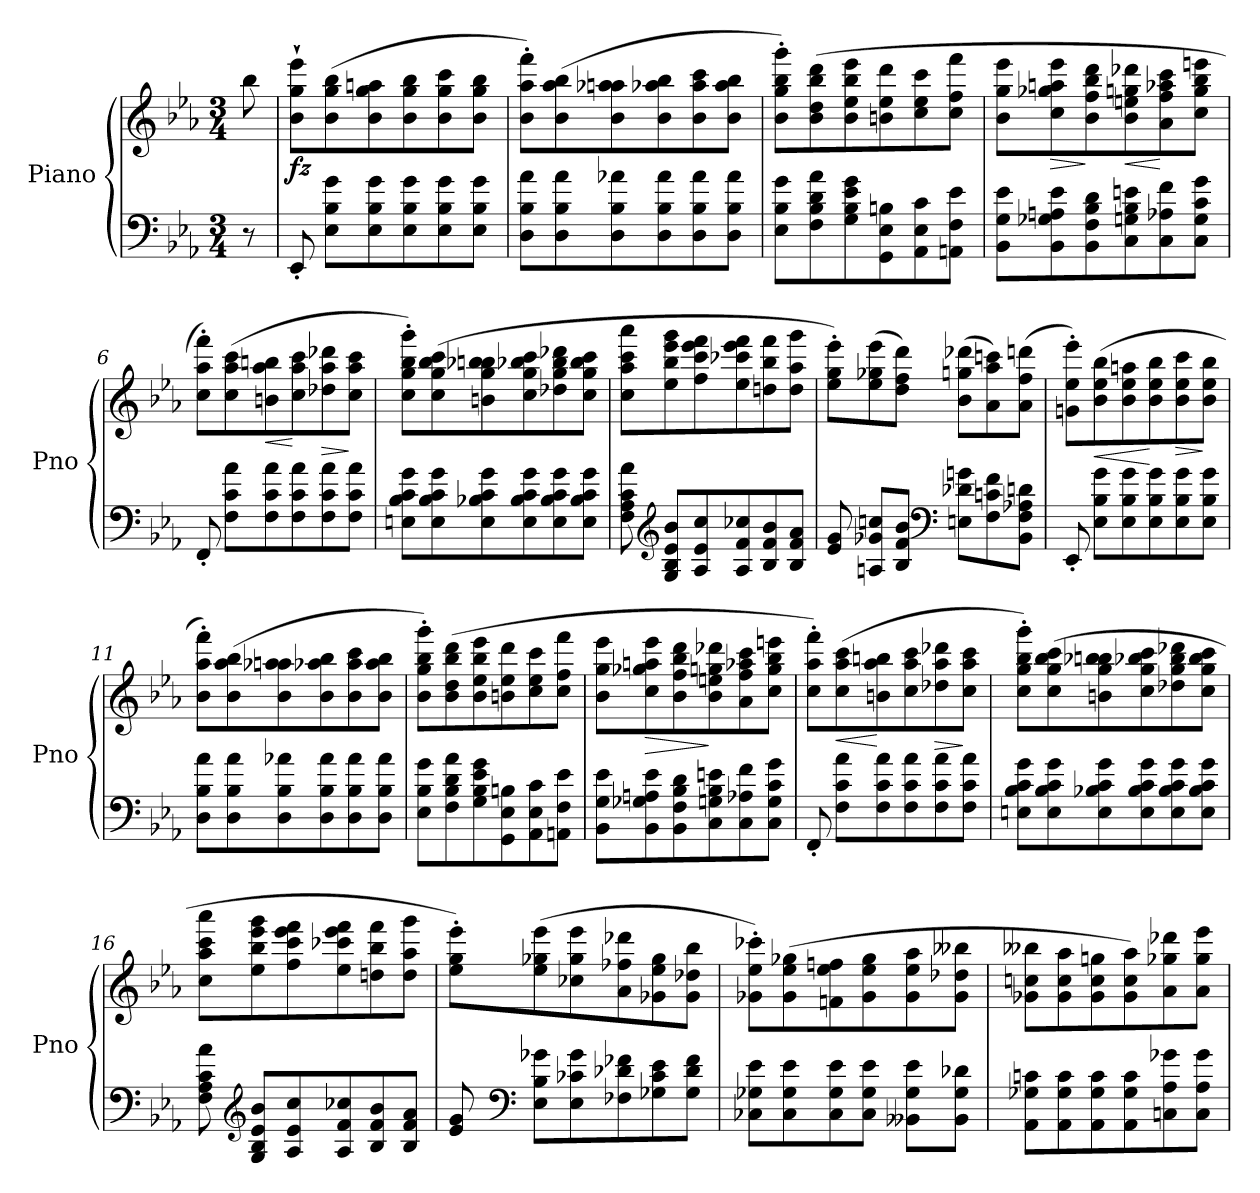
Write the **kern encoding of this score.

**kern	**kern	**dynam
*part1	*part1	*part1
*staff2	*staff1	*staff1/2
*I"Piano	*	*
*I'Pno	*	*
*clefF4	*clefG2	*
*k[b-e-a-]	*k[b-e-a-]	*
*E-:	*E-:	*
*M3/4	*M3/4	*
*MM76	*MM76	*
=1	=1	=1
8r	8bb-\	.
=2	=2	=2
!	!	!LO:DY:b
8EE-'/	8b-\` 8gg\` 8eee-\`L	fz
8E-\ 8B-\ 8g\L	(>8b-\ 8gg\ 8bb-\	.
8E-\ 8B-\ 8g\	8b-\ 8gg\ 8aan\	.
8E-\ 8B-\ 8g\	8b-\ 8gg\ 8bb-\	.
8E-\ 8B-\ 8g\	8b-\ 8gg\ 8ccc\	.
8E-\ 8B-\ 8g\J	8b-\ 8gg\ 8bb-\J	.
=3	=3	=3
8D\ 8B-\ 8a-i\L	8b-\' 8aa-i\' 8fff\'L)	.
8D\ 8B-\ 8a-\	(>8b-\ 8aa-\ 8bb-\	.
8D\ 8B-\ 8a-X\	8b-\ 8aa-X\ 8aan\	.
8D\ 8B-\ 8a-\	8b-\ 8aa-X\ 8bb-\	.
8D\ 8B-\ 8a-\	8b-\ 8aa-\ 8ccc\	.
8D\ 8B-\ 8a-\J	8b-\ 8aa-\ 8bb-\J	.
=4	=4	=4
8E-\ 8B-\ 8g\L	8b-\' 8gg\' 8bb-\' 8ggg\'L)	.
8F\ 8B-\ 8d\ 8a-\	(>8b-\ 8dd\ 8bb-\ 8ddd\	.
8G\ 8B-\ 8e-\ 8g\	8b-\ 8ee-\ 8bb-\ 8eee-\	.
8GG\ 8E-\ 8Bn\	8bn\ 8ee-\ 8ddd\	.
8AA-\ 8E-\ 8c\	8cc\ 8ee-\ 8ccc\	.
8AAn\ 8F\ 8e-\J	8cc\ 8ff\ 8fff\J	.
!!LO:LB:g=z
=5	=5	=5
8BB-i\ 8G\ 8e-\L	8b-i\ 8gg\ 8eee-\L	.
!	!	!LO:HP:b
8BB-\ 8G-X\ 8An\ 8e-\	8cc\ 8gg-X\ 8aan\ 8eee-\	>
8BB-\ 8F\ 8B-i\ 8d\	8b-\ 8ff\ 8bb-i\ 8ddd\	]
!	!	!LO:HP:b
8C\ 8Gn\ 8B-\ 8en\	8b-\ 8een\ 8ggn\ 8ddd-X\	<
8C\ 8A-X\ 8f\	8a-i\ 8ff\ 8aa-X\ 8ccc\	[
8C\ 8G\ 8c\ 8g\J	8cc\ 8gg\ 8bb-\ 8eeen\J	.
=6	=6	=6
8FF'/	8cc\' 8aa-\' 8fff\'L)	.
8F\ 8c\ 8a-\L	(>8cc\ 8aa-\ 8ccc\	.
!	!	!LO:HP:b
8F\ 8c\ 8a-\	8bn\ 8aa-\ 8bbn\	<
8F\ 8c\ 8a-\	8cc\ 8aa-\ 8ccc\	[
!	!	!LO:HP:b
8F\ 8c\ 8a-\	8dd-X\ 8aa-\ 8ddd-X\	>
8F\ 8c\ 8a-\J	8cc\ 8aa-\ 8ccc\J	]
=7	=7	=7
8En\ 8B-i\ 8c\ 8g\L	8cc\' 8gg\' 8bb-i\' 8ggg\'L)	.
8E\ 8B-\ 8c\ 8g\	(>8cc\ 8gg\ 8bb-\ 8ccc\	.
8E\ 8B-X\ 8c\ 8g\	8bn\ 8gg\ 8bb-X\ 8bbn\	.
8E\ 8B-\ 8c\ 8g\	8cc\ 8gg\ 8bb-X\ 8ccc\	.
8E\ 8B-\ 8c\ 8g\	8dd-X\ 8gg\ 8bb-\ 8ddd-X\	.
8E\ 8B-\ 8c\ 8g\J	8cc\ 8gg\ 8bb-\ 8ccc\J	.
!!LO:LB:g=z
=8	=8	=8
8F\ 8A-\ 8c\ 8a-\	8cc\ 8aa-\ 8ccc\ 8aaa-\L	.
*clefG2	*	*
8G/ 8B-i/ 8e-i/ 8b-i/L	8ee-i\ 8bb-\ 8eee-i\ 8ggg\	.
8A-/ 8e-/ 8cc/	8ff\ 8ccc\ 8eee-\ 8fff\	.
8A-/ 8f/ 8cc-X/	8ee-\ 8ccc-X\ 8eee-\ 8fff\	.
8B-/ 8f/ 8b-/	8ddni\ 8bb-\ 8fff\	.
8B-/ 8f/ 8a-/J	8dd\ 8aa-\ 8ggg\J	.
=9	=9	=9
8e-/ 8g/	8ee-\' 8gg\' 8eee-\'L)	.
8An/ 8g-X/ 8ccni/L	(>8ee-\ 8gg-X\ 8eee-\	.
8B-/ 8f/ 8b-/J	8dd\ 8ff\ 8ddd\J)	.
*clefF4	*	*
8En\ 8d-X\ 8gn\L	(>8b-\ 8ggn\ 8ddd-X\L	.
8F\ 8cni\ 8f\	8a-i\ 8aa-i\ 8cccni\)	.
8BB-\ 8F\ 8A-X\ 8dn\J	(>8a-\ 8ff\ 8dddn\J	.
=10	=10	=10
8EE-i'/	8gni\' 8ee-i\' 8eee-i\'L)	.
!	!	!LO:HP:b
8E-i\ 8B-\ 8g\L	(>8b-\ 8ee-\ 8bb-\	<
8E-\ 8B-\ 8g\	8b-\ 8ee-\ 8aan\	.
8E-\ 8B-\ 8g\	8b-\ 8ee-\ 8bb-\	[
!	!	!LO:HP:b
8E-\ 8B-\ 8g\	8b-\ 8ee-\ 8ccc\	>
8E-\ 8B-\ 8g\J	8b-\ 8ee-\ 8bb-\J	]
!!LO:LB:g=z
=11	=11	=11
8D\ 8B-\ 8a-i\L	8b-\' 8aa-i\' 8fff\'L)	.
8D\ 8B-\ 8a-\	(>8b-\ 8aa-\ 8bb-\	.
8D\ 8B-\ 8a-X\	8b-\ 8aa-X\ 8aan\	.
8D\ 8B-\ 8a-\	8b-\ 8aa-X\ 8bb-\	.
8D\ 8B-\ 8a-\	8b-\ 8aa-\ 8ccc\	.
8D\ 8B-\ 8a-\J	8b-\ 8aa-\ 8bb-\J	.
=12	=12	=12
8E-\ 8B-\ 8g\L	8b-\' 8gg\' 8bb-\' 8ggg\'L)	.
8F\ 8B-\ 8d\ 8a-\	(>8b-\ 8dd\ 8bb-\ 8ddd\	.
8G\ 8B-\ 8e-\ 8g\	8b-\ 8ee-\ 8bb-\ 8eee-\	.
8GG\ 8E-\ 8Bn\	8bn\ 8ee-\ 8ddd\	.
8AA-\ 8E-\ 8c\	8cc\ 8ee-\ 8ccc\	.
8AAn\ 8F\ 8e-\J	8cc\ 8ff\ 8fff\J	.
=13	=13	=13
8BB-i\ 8G\ 8e-\L	8b-i\ 8gg\ 8eee-\L	.
!	!	!LO:HP:b
8BB-\ 8G-X\ 8An\ 8e-\	8cc\ 8gg-X\ 8aan\ 8eee-\	>
8BB-\ 8F\ 8B-i\ 8d\	8b-\ 8ff\ 8bb-i\ 8ddd\	.
8C\ 8Gn\ 8B-\ 8en\	8b-\ 8een\ 8ggn\ 8ddd-X\	]
8C\ 8A-X\ 8f\	8a-i\ 8ff\ 8aa-X\ 8ccc\	.
8C\ 8G\ 8c\ 8g\J	8cc\ 8gg\ 8bb-\ 8eeen\J	.
!!LO:LB:g=z
=14	=14	=14
8FF'/	8cc\' 8aa-\' 8fff\'L)	.
!	!	!LO:HP:b
8F\ 8c\ 8a-\L	(>8cc\ 8aa-\ 8ccc\	<
8F\ 8c\ 8a-\	8bn\ 8aa-\ 8bbn\	[
8F\ 8c\ 8a-\	8cc\ 8aa-\ 8ccc\	.
!	!	!LO:HP:b
8F\ 8c\ 8a-\	8dd-X\ 8aa-\ 8ddd-X\	>
8F\ 8c\ 8a-\J	8cc\ 8aa-\ 8ccc\J	]
=15	=15	=15
8En\ 8B-i\ 8c\ 8g\L	8cc\' 8gg\' 8bb-i\' 8ggg\'L)	.
8E\ 8B-\ 8c\ 8g\	(>8cc\ 8gg\ 8bb-\ 8ccc\	.
8E\ 8B-X\ 8c\ 8g\	8bn\ 8gg\ 8bb-X\ 8bbn\	.
8E\ 8B-\ 8c\ 8g\	8cc\ 8gg\ 8bb-X\ 8ccc\	.
8E\ 8B-\ 8c\ 8g\	8dd-X\ 8gg\ 8bb-\ 8ddd-X\	.
8E\ 8B-\ 8c\ 8g\J	8cc\ 8gg\ 8bb-\ 8ccc\J	.
=16	=16	=16
8F\ 8A-\ 8c\ 8a-\	8cc\ 8aa-\ 8ccc\ 8aaa-\L	.
*clefG2	*	*
8G/ 8B-i/ 8e-i/ 8b-i/L	8ee-i\ 8bb-\ 8eee-i\ 8ggg\	.
8A-/ 8e-/ 8cc/	8ff\ 8ccc\ 8eee-\ 8fff\	.
8A-/ 8f/ 8cc-X/	8ee-\ 8ccc-X\ 8eee-\ 8fff\	.
8B-/ 8f/ 8b-/	8ddni\ 8bb-\ 8fff\	.
8B-/ 8f/ 8a-/J	8dd\ 8aa-\ 8ggg\J	.
!!LO:PB:g=z
=17	=17	=17
8e-/ 8g/	8ee-\' 8gg\' 8eee-\'L)	.
*clefF4	*	*
8E-\ 8B-\ 8g-X\L	(>8ee-\ 8gg-X\ 8eee-\	.
8E-\ 8c-X\ 8g-\	8cc-X\ 8gg-\ 8eee-\	.
8F-X\ 8d-X\ 8f-X\	8a-\ 8ff-X\ 8ddd-X\	.
8G-X\ 8c-\ 8e-\	8g-X\ 8ee-\ 8gg-\	.
8G-\ 8d-\ 8f-\J	8g-\ 8dd-X\ 8bb-\J	.
=18	=18	=18
!	!	!LO:DY:b
!	!	!LO:DY:n=1:b
8C-X\ 8G-X\ 8e-\L	8g-X\' 8ee-\' 8ccc-X\'L)	fp other-dynamics
8C-\ 8G-\ 8e-\	(>8g-\ 8ee-\ 8gg-X\	.
8C-\ 8G-\ 8e-\	8fni\ 8ee-\ 8ffni\	.
8C-\ 8G-\ 8e-\J	8g-\ 8ee-\ 8gg-\	.
8BB--X\ 8G-\ 8e-\L	8g-\ 8ee-\ 8aa-\	.
8BB--\ 8G-\ 8d-X\J	8g-\ 8dd-X\ 8bb--X\J	.
=19	=19	=19
8AA-\ 8G-X\ 8cni\L	8g-X\ 8ccni\ 8bb--X\L	.
8AA-\ 8G-\ 8c\	8g-\ 8cc\ 8aa-\	.
8AA-\ 8G-\ 8c\	8g-\ 8cc\ 8ggn\	.
8AA-\ 8G-\ 8c\	8g-\ 8cc\ 8aa-\)	.
8Cni\ 8A-\ 8g-X\	8a-\ 8gg-X\ 8ddd-X\	.
8C\ 8A-\ 8g-\J	8a-\ 8gg-\ 8eee-\J	.
=	=	=
*-	*-	*-
